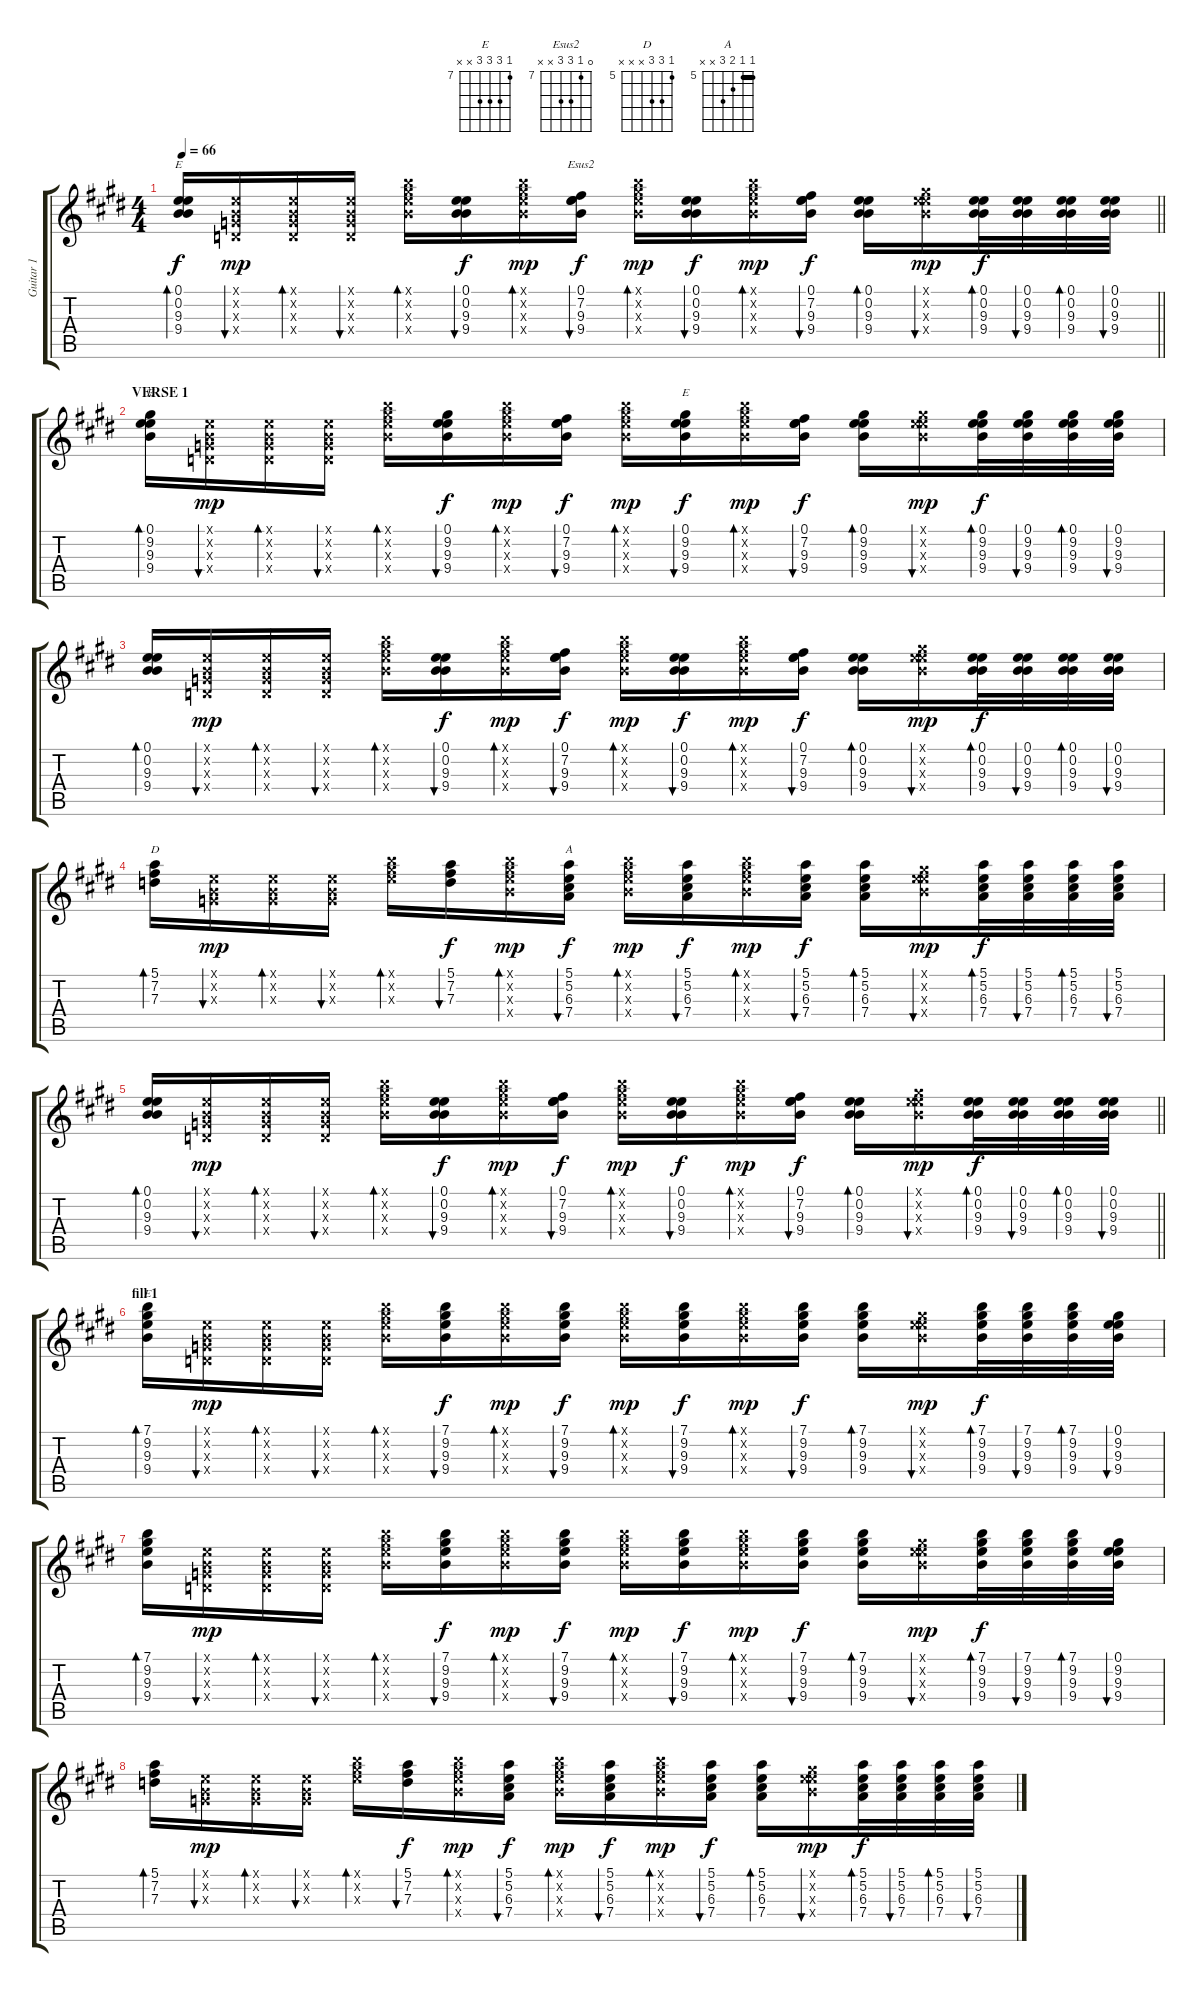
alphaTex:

\track ("Guitar 1" "Guitar 1") {instrument distortionguitar}
\staff {score tabs}
\tuning (E4 B3 G3 D3 A2 E2) {hide}
\chord ("E" 0 0 9 9 x x) {firstfret 7}
\chord ("Esus2" 0 7 9 9 x x) {firstfret 7}
\chord ("E" 0 9 9 9 x x) {firstfret 7}
\chord ("E" 0 9 9 9 x x) {firstfret 9}
\chord ("D" 5 7 7 x x x) {firstfret 5}
\chord ("A" 5 5 6 7 x x) {firstfret 5 barre 5}
\chord ("E" 7 9 9 9 x x) {firstfret 7}
\ts (4 4)
\tempo 66
\clef g2
\barLineRight lightlight
\ks e
(0.1 0.2 9.3 9.4).16{bd 30 ch "E" dy f} (0.1{x} 0.2{x} 0.3{x} 0.4{x}).16{bu 30 dy mp} (0.1{x} 0.2{x} 0.3{x} 0.4{x}).16{bd 30} (0.1{x} 0.2{x} 0.3{x} 0.4{x}).16{bu 30} (7.1{x} 9.2{x} 9.3{x} 9.4{x}).16{bd 30} (0.1 0.2 9.3 9.4).16{bu 30 dy f} (7.1{x} 9.2{x} 9.3{x} 9.4{x}).16{bd 30 dy mp} (0.1 7.2 9.3 9.4).16{bu 30 ch "Esus2" dy f} (7.1{x} 9.2{x} 9.3{x} 9.4{x}).16{bd 30 dy mp} (0.1 0.2 9.3 9.4).16{bu 30 dy f} (7.1{x} 9.2{x} 9.3{x} 9.4{x}).16{bd 30 dy mp} (0.1 7.2 9.3 9.4).16{bu 30 dy f} (0.1 0.2 9.3 9.4).16{bd 30} (0.1{x} 9.2{x} 9.3{x} 9.4{x}).16{bu 30 dy mp} (0.1 0.2 9.3 9.4).32{bd 30 dy f} (0.1 0.2 9.3 9.4).32{bu 30} (0.1 0.2 9.3 9.4).32{bd 30} (0.1 0.2 9.3 9.4).32{bu 30} |
\section ("" "VERSE 1")
(0.1 9.2 9.3 9.4).16{bd 30 ch "E"} (0.1{x} 0.2{x} 0.3{x} 0.4{x}).16{bu 30 dy mp} (0.1{x} 0.2{x} 0.3{x} 0.4{x}).16{bd 30} (0.1{x} 0.2{x} 0.3{x} 0.4{x}).16{bu 30} (7.1{x} 9.2{x} 9.3{x} 9.4{x}).16{bd 30} (0.1 9.2 9.3 9.4).16{bu 30 dy f} (7.1{x} 9.2{x} 9.3{x} 9.4{x}).16{bd 30 dy mp} (0.1 7.2 9.3 9.4).16{bu 30 dy f} (7.1{x} 9.2{x} 9.3{x} 9.4{x}).16{bd 30 dy mp} (0.1 9.2 9.3 9.4).16{bu 30 ch "E" dy f} (7.1{x} 9.2{x} 9.3{x} 9.4{x}).16{bd 30 dy mp} (0.1 7.2 9.3 9.4).16{bu 30 dy f} (0.1 9.2 9.3 9.4).16{bd 30} (0.1{x} 9.2{x} 9.3{x} 9.4{x}).16{bu 30 dy mp} (0.1 9.2 9.3 9.4).32{bd 30 dy f} (0.1 9.2 9.3 9.4).32{bu 30} (0.1 9.2 9.3 9.4).32{bd 30} (0.1 9.2 9.3 9.4).32{bu 30} |
(0.1 0.2 9.3 9.4).16{bd 30} (0.1{x} 0.2{x} 0.3{x} 0.4{x}).16{bu 30 dy mp} (0.1{x} 0.2{x} 0.3{x} 0.4{x}).16{bd 30} (0.1{x} 0.2{x} 0.3{x} 0.4{x}).16{bu 30} (7.1{x} 9.2{x} 9.3{x} 9.4{x}).16{bd 30} (0.1 0.2 9.3 9.4).16{bu 30 dy f} (7.1{x} 9.2{x} 9.3{x} 9.4{x}).16{bd 30 dy mp} (0.1 7.2 9.3 9.4).16{bu 30 dy f} (7.1{x} 9.2{x} 9.3{x} 9.4{x}).16{bd 30 dy mp} (0.1 0.2 9.3 9.4).16{bu 30 dy f} (7.1{x} 9.2{x} 9.3{x} 9.4{x}).16{bd 30 dy mp} (0.1 7.2 9.3 9.4).16{bu 30 dy f} (0.1 0.2 9.3 9.4).16{bd 30} (0.1{x} 9.2{x} 9.3{x} 9.4{x}).16{bu 30 dy mp} (0.1 0.2 9.3 9.4).32{bd 30 dy f} (0.1 0.2 9.3 9.4).32{bu 30} (0.1 0.2 9.3 9.4).32{bd 30} (0.1 0.2 9.3 9.4).32{bu 30} |
(5.1 7.2 7.3).16{bd 30 ch "D"} (0.1{x} 0.2{x} 0.3{x}).16{bu 30 dy mp} (0.1{x} 0.2{x} 0.3{x}).16{bd 30} (0.1{x} 0.2{x} 0.3{x}).16{bu 30} (7.1{x} 9.2{x} 9.3{x}).16{bd 30} (5.1 7.2 7.3).16{bu 30 dy f} (7.1{x} 9.2{x} 9.3{x} 9.4{x}).16{bd 30 dy mp} (5.1 5.2 6.3 7.4).16{bu 30 ch "A" dy f} (7.1{x} 9.2{x} 9.3{x} 9.4{x}).16{bd 30 dy mp} (5.1 5.2 6.3 7.4).16{bu 30 dy f} (7.1{x} 9.2{x} 9.3{x} 9.4{x}).16{bd 30 dy mp} (5.1 5.2 6.3 7.4).16{bu 30 dy f} (5.1 5.2 6.3 7.4).16{bd 30} (0.1{x} 9.2{x} 9.3{x} 9.4{x}).16{bu 30 dy mp} (5.1 5.2 6.3 7.4).32{bd 30 dy f} (5.1 5.2 6.3 7.4).32{bu 30} (5.1 5.2 6.3 7.4).32{bd 30} (5.1 5.2 6.3 7.4).32{bu 30} |
\barLineRight lightlight
(0.1 0.2 9.3 9.4).16{bd 30} (0.1{x} 0.2{x} 0.3{x} 0.4{x}).16{bu 30 dy mp} (0.1{x} 0.2{x} 0.3{x} 0.4{x}).16{bd 30} (0.1{x} 0.2{x} 0.3{x} 0.4{x}).16{bu 30} (7.1{x} 9.2{x} 9.3{x} 9.4{x}).16{bd 30} (0.1 0.2 9.3 9.4).16{bu 30 dy f} (7.1{x} 9.2{x} 9.3{x} 9.4{x}).16{bd 30 dy mp} (0.1 7.2 9.3 9.4).16{bu 30 dy f} (7.1{x} 9.2{x} 9.3{x} 9.4{x}).16{bd 30 dy mp} (0.1 0.2 9.3 9.4).16{bu 30 dy f} (7.1{x} 9.2{x} 9.3{x} 9.4{x}).16{bd 30 dy mp} (0.1 7.2 9.3 9.4).16{bu 30 dy f} (0.1 0.2 9.3 9.4).16{bd 30} (0.1{x} 9.2{x} 9.3{x} 9.4{x}).16{bu 30 dy mp} (0.1 0.2 9.3 9.4).32{bd 30 dy f} (0.1 0.2 9.3 9.4).32{bu 30} (0.1 0.2 9.3 9.4).32{bd 30} (0.1 0.2 9.3 9.4).32{bu 30} |
\section ("" "fill 1")
(7.1 9.2 9.3 9.4).16{bd 30 ch "E"} (0.1{x} 0.2{x} 0.3{x} 0.4{x}).16{bu 30 dy mp} (0.1{x} 0.2{x} 0.3{x} 0.4{x}).16{bd 30} (0.1{x} 0.2{x} 0.3{x} 0.4{x}).16{bu 30} (7.1{x} 9.2{x} 9.3{x} 9.4{x}).16{bd 30} (7.1 9.2 9.3 9.4).16{bu 30 dy f} (7.1{x} 9.2{x} 9.3{x} 9.4{x}).16{bd 30 dy mp} (7.1 9.2 9.3 9.4).16{bu 30 dy f} (7.1{x} 9.2{x} 9.3{x} 9.4{x}).16{bd 30 dy mp} (7.1 9.2 9.3 9.4).16{bu 30 dy f} (7.1{x} 9.2{x} 9.3{x} 9.4{x}).16{bd 30 dy mp} (7.1 9.2 9.3 9.4).16{bu 30 dy f} (7.1 9.2 9.3 9.4).16{bd 30} (0.1{x} 9.2{x} 9.3{x} 9.4{x}).16{bu 30 dy mp} (7.1 9.2 9.3 9.4).32{bd 30 dy f} (7.1 9.2 9.3 9.4).32{bu 30} (7.1 9.2 9.3 9.4).32{bd 30} (0.1 9.2 9.3 9.4).32{bu 30} |
(7.1 9.2 9.3 9.4).16{bd 30} (0.1{x} 0.2{x} 0.3{x} 0.4{x}).16{bu 30 dy mp} (0.1{x} 0.2{x} 0.3{x} 0.4{x}).16{bd 30} (0.1{x} 0.2{x} 0.3{x} 0.4{x}).16{bu 30} (7.1{x} 9.2{x} 9.3{x} 9.4{x}).16{bd 30} (7.1 9.2 9.3 9.4).16{bu 30 dy f} (7.1{x} 9.2{x} 9.3{x} 9.4{x}).16{bd 30 dy mp} (7.1 9.2 9.3 9.4).16{bu 30 dy f} (7.1{x} 9.2{x} 9.3{x} 9.4{x}).16{bd 30 dy mp} (7.1 9.2 9.3 9.4).16{bu 30 dy f} (7.1{x} 9.2{x} 9.3{x} 9.4{x}).16{bd 30 dy mp} (7.1 9.2 9.3 9.4).16{bu 30 dy f} (7.1 9.2 9.3 9.4).16{bd 30} (0.1{x} 9.2{x} 9.3{x} 9.4{x}).16{bu 30 dy mp} (7.1 9.2 9.3 9.4).32{bd 30 dy f} (7.1 9.2 9.3 9.4).32{bu 30} (7.1 9.2 9.3 9.4).32{bd 30} (0.1 9.2 9.3 9.4).32{bu 30} |
(5.1 7.2 7.3).16{bd 30} (0.1{x} 0.2{x} 0.3{x}).16{bu 30 dy mp} (0.1{x} 0.2{x} 0.3{x}).16{bd 30} (0.1{x} 0.2{x} 0.3{x}).16{bu 30} (7.1{x} 9.2{x} 9.3{x}).16{bd 30} (5.1 7.2 7.3).16{bu 30 dy f} (7.1{x} 9.2{x} 9.3{x} 9.4{x}).16{bd 30 dy mp} (5.1 5.2 6.3 7.4).16{bu 30 dy f} (7.1{x} 9.2{x} 9.3{x} 9.4{x}).16{bd 30 dy mp} (5.1 5.2 6.3 7.4).16{bu 30 dy f} (7.1{x} 9.2{x} 9.3{x} 9.4{x}).16{bd 30 dy mp} (5.1 5.2 6.3 7.4).16{bu 30 dy f} (5.1 5.2 6.3 7.4).16{bd 30} (0.1{x} 9.2{x} 9.3{x} 9.4{x}).16{bu 30 dy mp} (5.1 5.2 6.3 7.4).32{bd 30 dy f} (5.1 5.2 6.3 7.4).32{bu 30} (5.1 5.2 6.3 7.4).32{bd 30} (5.1 5.2 6.3 7.4).32{bu 30}
